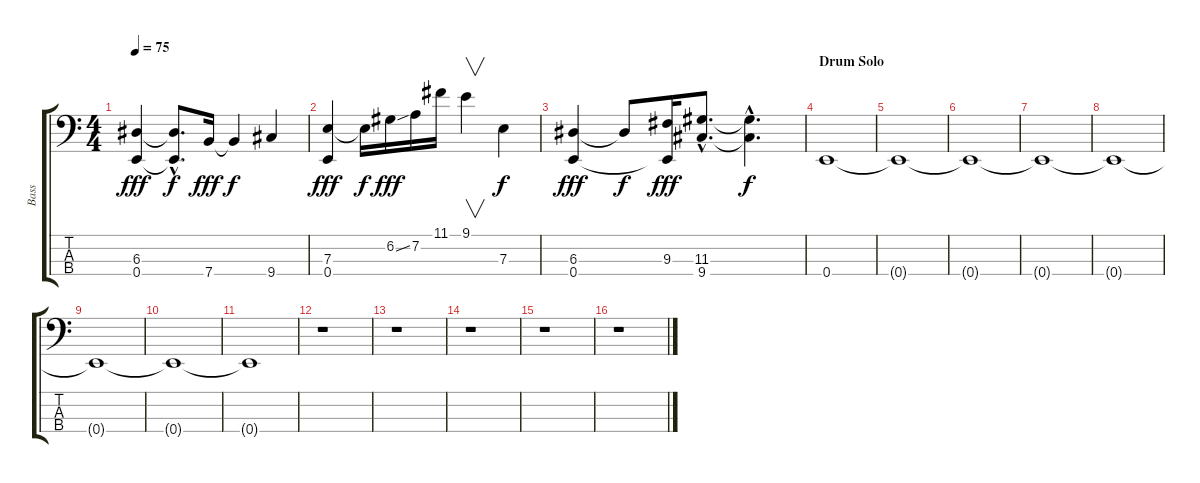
\track ("Bass" "Bass") {instrument fretlessbass}
\staff {score tabs}
\tuning (G2 D2 A1 E1) {hide}
\ts (4 4)
\tempo 75
\clef f4
\ks c
(6.3 0.4).4{dy fff} (6.3{hac t} 0.4{hac t}).8{d dy f} 7.4.16{dy fff} 7.4{t}.4{dy f} 9.4.4 |
(7.3 0.4).4{dy fff} 7.3{t}.16{dy f} 6.2{ss}.16{dy fff} 7.2.16 11.1.16 9.1.4{v} 7.3.4{dy f} |
(6.3 0.4).4{dy fff} 6.3{t}.8{dy f} (9.3 0.4{t}).16{dy fff} (11.3{hac} 9.4{hac}).8{d} (11.3{hac t} 9.4{hac t}).4{d dy f} |
\section ("" "Drum Solo")
0.4.1 |
0.4{t}.1 |
0.4{t}.1 |
0.4{t}.1 |
0.4{t}.1 |
0.4{t}.1 |
0.4{t}.1 |
0.4{t}.1 |
r.1 |
r.1 |
r.1 |
r.1 |
r.1
